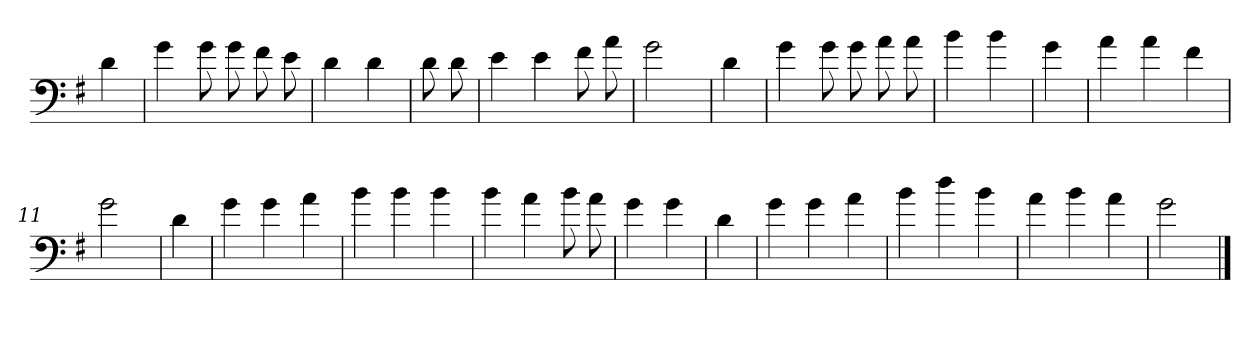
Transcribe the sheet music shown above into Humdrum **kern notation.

**kern
*part1
*staff1
*clefF4
*k[f#]
*G:
=
4d
=1
4g
8g
8g
8f#
8e
=2
4d
4d
=3
8d
8d
=4
4e
4e
8f#
8a
=5
2g
=6
4d
=7
4g
8g
8g
8a
8a
=8
4b
4b
=9
4g
=10
4a
4a
4f#
=11
2g
=12
4d
=13
4g
4g
4a
=14
4b
4b
4b
=15
4b
4a
8b
8a
=16
4g
4g
=17
4d
=18
4g
4g
4a
=19
4b
4dd
4b
=20
4a
4b
4a
=21
2g
==
*-
